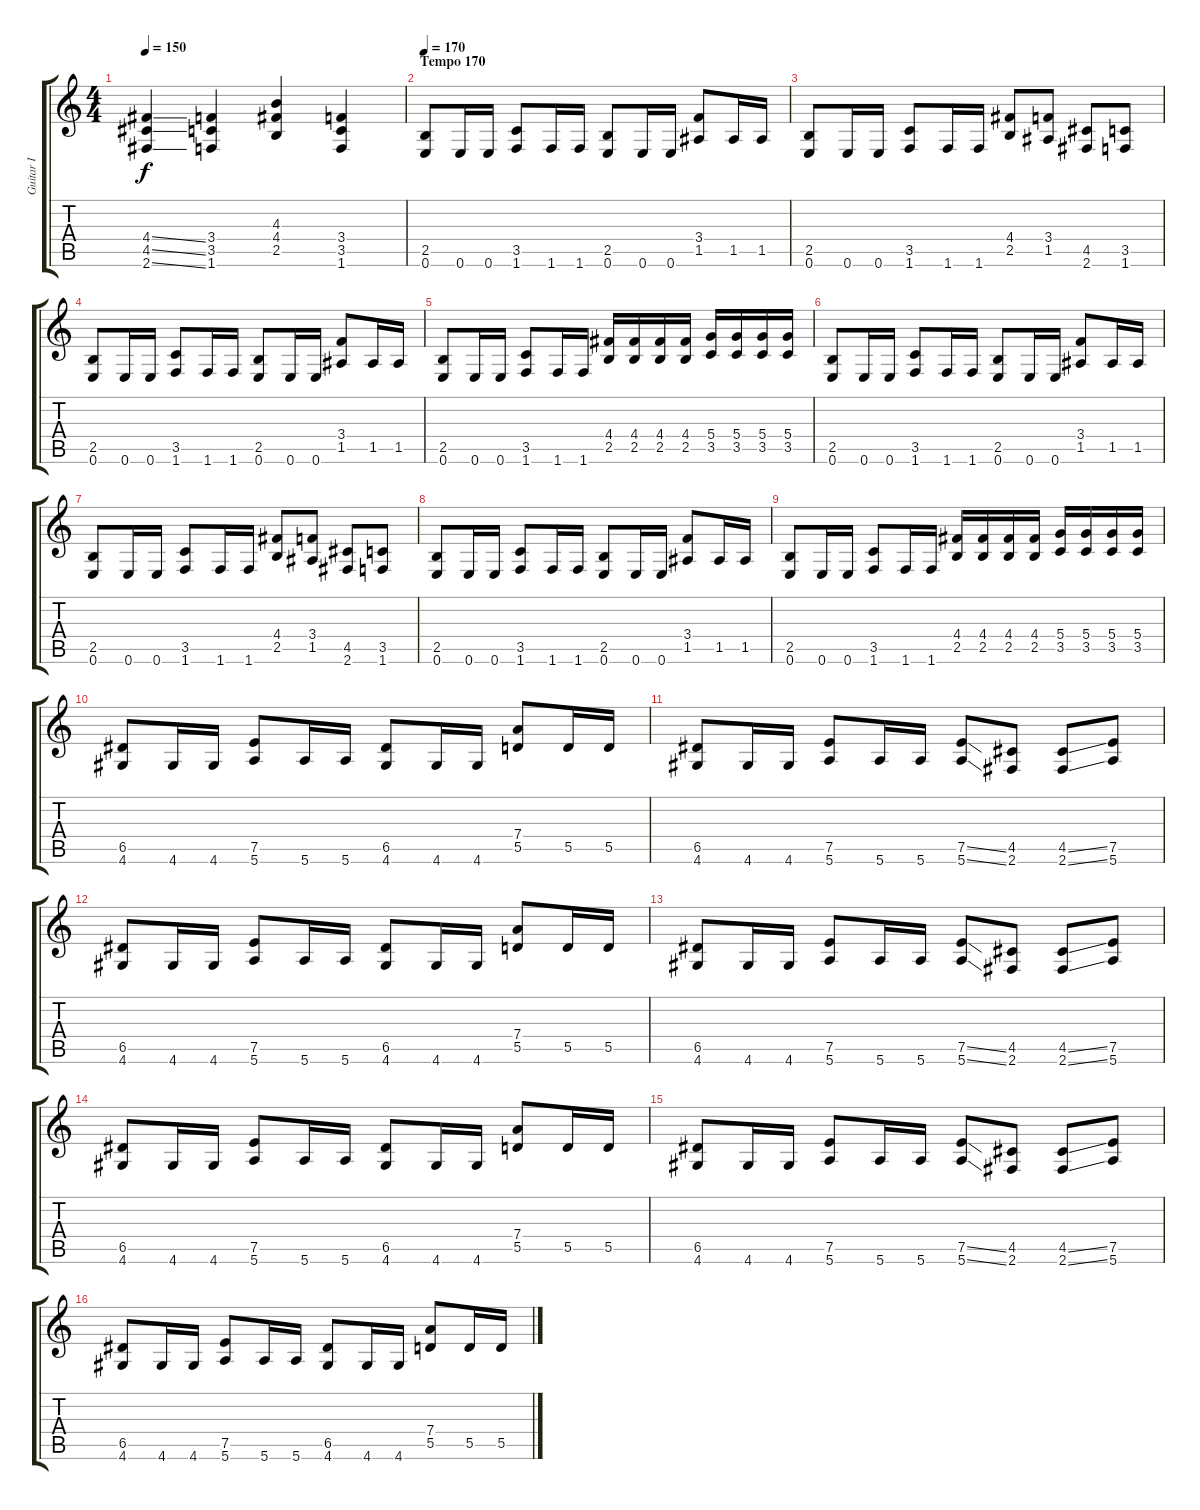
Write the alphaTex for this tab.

\track ("Guitar I" "Guitar I") {instrument distortionguitar}
\staff {score tabs}
\tuning (E4 B3 G3 D3 A2 E2) {hide}
\ts (4 4)
\tempo 150
\clef g2
\ks c
(4.4{ss} 4.5{ss} 2.6{ss}).4{dy f} (3.4 3.5 1.6).4 (4.3 4.4 2.5).4 (3.4 3.5 1.6).4 |
\section ("" "Tempo 170")
\tempo 170
(2.5 0.6).8 0.6.16 0.6.16 (3.5 1.6).8 1.6.16 1.6.16 (2.5 0.6).8 0.6.16 0.6.16 (3.4 1.5).8 1.5.16 1.5.16 |
(2.5 0.6).8 0.6.16 0.6.16 (3.5 1.6).8 1.6.16 1.6.16 (4.4 2.5).8 (3.4 1.5).8 (4.5 2.6).8 (3.5 1.6).8 |
(2.5 0.6).8 0.6.16 0.6.16 (3.5 1.6).8 1.6.16 1.6.16 (2.5 0.6).8 0.6.16 0.6.16 (3.4 1.5).8 1.5.16 1.5.16 |
(2.5 0.6).8 0.6.16 0.6.16 (3.5 1.6).8 1.6.16 1.6.16 (4.4 2.5).16 (4.4 2.5).16 (4.4 2.5).16 (4.4 2.5).16 (5.4 3.5).16 (5.4 3.5).16 (5.4 3.5).16 (5.4 3.5).16 |
(2.5 0.6).8 0.6.16 0.6.16 (3.5 1.6).8 1.6.16 1.6.16 (2.5 0.6).8 0.6.16 0.6.16 (3.4 1.5).8 1.5.16 1.5.16 |
(2.5 0.6).8 0.6.16 0.6.16 (3.5 1.6).8 1.6.16 1.6.16 (4.4 2.5).8 (3.4 1.5).8 (4.5 2.6).8 (3.5 1.6).8 |
(2.5 0.6).8 0.6.16 0.6.16 (3.5 1.6).8 1.6.16 1.6.16 (2.5 0.6).8 0.6.16 0.6.16 (3.4 1.5).8 1.5.16 1.5.16 |
(2.5 0.6).8 0.6.16 0.6.16 (3.5 1.6).8 1.6.16 1.6.16 (4.4 2.5).16 (4.4 2.5).16 (4.4 2.5).16 (4.4 2.5).16 (5.4 3.5).16 (5.4 3.5).16 (5.4 3.5).16 (5.4 3.5).16 |
(6.5 4.6).8 4.6.16 4.6.16 (7.5 5.6).8 5.6.16 5.6.16 (6.5 4.6).8 4.6.16 4.6.16 (7.4 5.5).8 5.5.16 5.5.16 |
(6.5 4.6).8 4.6.16 4.6.16 (7.5 5.6).8 5.6.16 5.6.16 (7.5{ss} 5.6{ss}).8 (4.5 2.6).8 (4.5{ss} 2.6{ss}).8 (7.5 5.6).8 |
(6.5 4.6).8 4.6.16 4.6.16 (7.5 5.6).8 5.6.16 5.6.16 (6.5 4.6).8 4.6.16 4.6.16 (7.4 5.5).8 5.5.16 5.5.16 |
(6.5 4.6).8 4.6.16 4.6.16 (7.5 5.6).8 5.6.16 5.6.16 (7.5{ss} 5.6{ss}).8 (4.5 2.6).8 (4.5{ss} 2.6{ss}).8 (7.5 5.6).8 |
(6.5 4.6).8 4.6.16 4.6.16 (7.5 5.6).8 5.6.16 5.6.16 (6.5 4.6).8 4.6.16 4.6.16 (7.4 5.5).8 5.5.16 5.5.16 |
(6.5 4.6).8 4.6.16 4.6.16 (7.5 5.6).8 5.6.16 5.6.16 (7.5{ss} 5.6{ss}).8 (4.5 2.6).8 (4.5{ss} 2.6{ss}).8 (7.5 5.6).8 |
(6.5 4.6).8 4.6.16 4.6.16 (7.5 5.6).8 5.6.16 5.6.16 (6.5 4.6).8 4.6.16 4.6.16 (7.4 5.5).8 5.5.16 5.5.16
